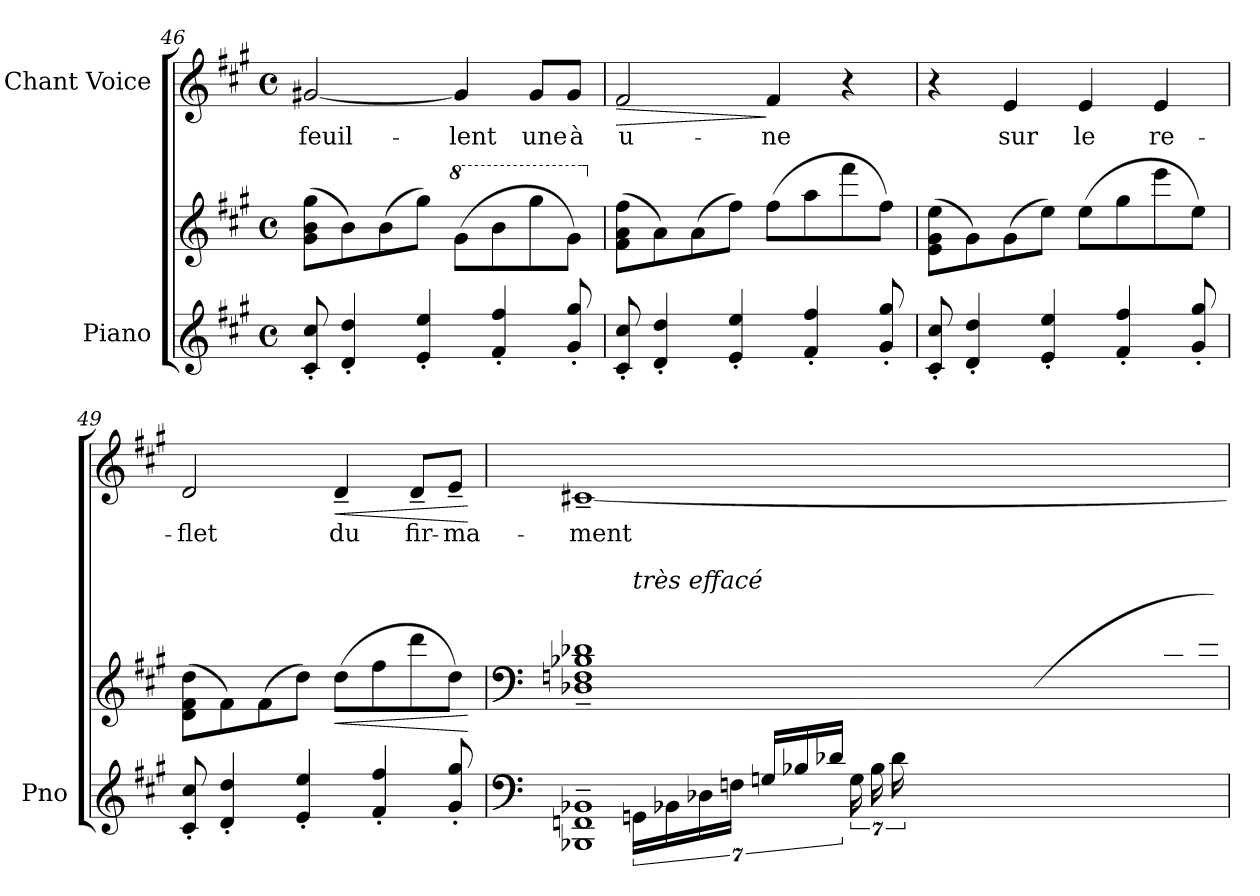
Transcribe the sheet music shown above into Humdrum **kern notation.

**kern	**kern	**dynam	**kern	**text	**dynam
*part2	*part2	*part2	*part1	*part1	*part1
*staff3	*staff2	*staff2/3	*staff1	*staff1	*staff1
*I"Piano	*	*	*I"Chant Voice	*	*
*I'Pno	*	*	*	*	*
*clefG2	*clefG2	*	*clefG2	*	*
*k[f#c#g#]	*k[f#c#g#]	*	*k[f#c#g#]	*	*
*M4/4	*M4/4	*	*M4/4	*	*
*met(c)	*met(c)	*	*met(c)	*	*
=46	=46	=46	=46	=46	=46
8c#/' 8cc#/'	(8g#\ 8b\ 8gg#\L	.	[2g#X/	-feuil-	.
4d/' 4dd/'	8b\)	.	.	.	.
.	(8b\	.	.	.	.
4e/' 4ee/'	8gg#\J)	.	.	.	.
*	*8va	*	*	*	*
.	(8gg#\L	.	4g#/]	-lent	.
4f#/' 4ff#/'	8bb\	.	.	.	.
.	8ggg#\	.	8g#/L	une	.
8g#/' 8gg#/'	8gg#\J)	.	8g#/J	à	.
=47	=47	=47	=47	=47	=47
*	*X8va	*	*	*	*
!	!	!	!	!	!LO:HP:b
8c#/' 8cc#/'	(8f#\ 8a\ 8ff#\L	.	2f#/	u-	>
4d/' 4dd/'	8a\)	.	.	.	.
.	(8a\	.	.	.	.
4e/' 4ee/'	8ff#\J)	.	.	.	.
.	(8ff#\L	.	4f#/	-ne	]
4f#/' 4ff#/'	8aa\	.	.	.	.
.	8fff#\	.	4r	.	.
8g#/' 8gg#/'	8ff#\J)	.	.	.	.
=48	=48	=48	=48	=48	=48
8c#/' 8cc#/'	(8e\ 8g#\ 8ee\L	.	4r	.	.
4d/' 4dd/'	8g#\)	.	.	.	.
.	(8g#\	.	4e/	sur	.
4e/' 4ee/'	8ee\J)	.	.	.	.
.	(8ee\L	.	4e/	le	.
4f#/' 4ff#/'	8gg#\	.	.	.	.
.	8eee\	.	4e/	re-	.
8g#/' 8gg#/'	8ee\J)	.	.	.	.
=49	=49	=49	=49	=49	=49
8c#/' 8cc#/'	(8d\ 8f#\ 8dd\L	.	2d/	-flet	.
4d/' 4dd/'	8f#\)	.	.	.	.
.	(8f#\	.	.	.	.
4e/' 4ee/'	8dd\J)	.	.	.	.
!	!	!LO:HP:b	!	!	!LO:HP:b
.	(8dd\L	<	4d~>/	du	<
4f#/' 4ff#/'	8ff#\	.	.	.	.
.	8ddd\	.	8d~>/L	fir-	.
8g#/' 8gg#/'	8dd\J)	.	8e~>/J	-ma-	.
.	.	[	.	.	[
=50	=50	=50	=50	=50	=50
*clefF4	*clefF4	*	*	*	*
*^	*^	*	*	*	*
*	*^	*	*	*	*	*	*
4ryy	1ryy	1BBB-X~ 1FFn~ 1BB-X~	4ryy	1D-X~> 1Fn~> 1B-X~> 1d-X~>	.	[1c#X~>	-ment	.
!	!	!	!LO:TX:i:t=très effacé	!	!	!	!	!
28GGn\LL	.	.	14%5ryy	.	.	.	.	.
28BB-X\	.	.	.	.	.	.	.	.
28D-X\	.	.	.	.	.	.	.	.
28Fn\JJ	.	.	.	.	.	.	.	.
28Gn/LL	.	.	.	.	.	.	.	.
28B-X/	.	.	.	.	.	.	.	.
28d-X/JJ	.	.	.	.	.	.	.	.
(28G\LL	.	.	.	.	.	.	.	.
28B-\	.	.	.	.	.	.	.	.
28d-\	.	.	.	.	.	.	.	.
*	*	*	*clefG2	*	*	*	*	*
28%11ryy	.	.	28fn\JJ	.	.	.	.	.
.	.	.	28gn/LL	.	.	.	.	.
.	.	.	28b-X/	.	.	.	.	.
.	.	.	28dd-X/JJ)	.	.	.	.	.
.	.	.	(28g\LL	.	.	.	.	.
.	.	.	28b-\	.	.	.	.	.
.	.	.	28dd-\	.	.	.	.	.
.	.	.	28ffn\JJ	.	.	.	.	.
.	.	.	28ggn/LL	.	.	.	.	.
.	.	.	28bb-X/	.	.	.	.	.
.	.	.	28ddd-X/JJ)	.	.	.	.	.
*v	*v	*v	*	*	*	*	*	*
*	*v	*v	*	*	*	*
=	=	=	=	=	=
*-	*-	*-	*-	*-	*-
